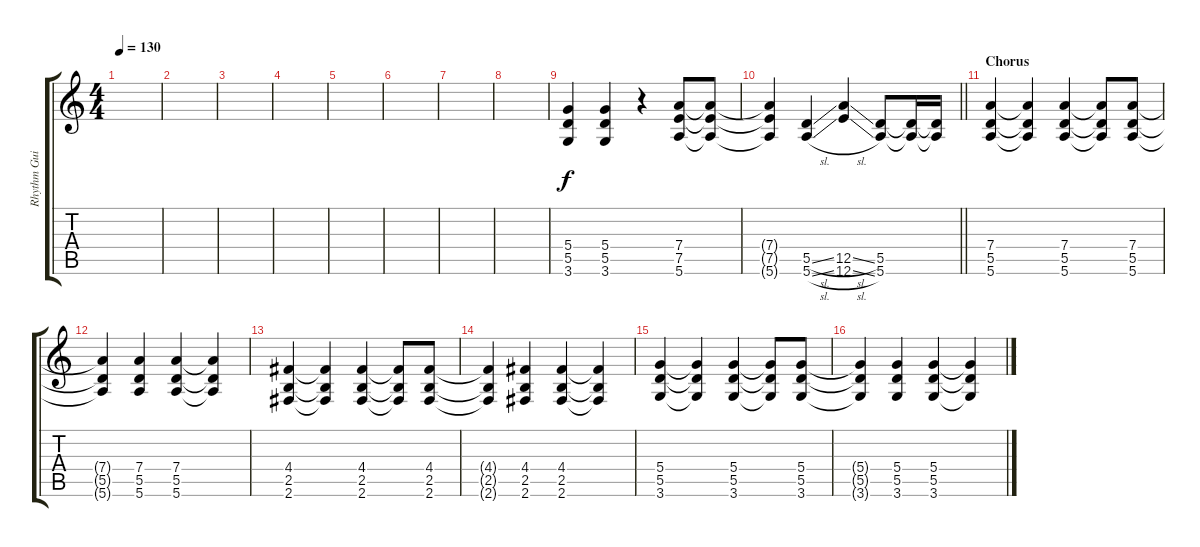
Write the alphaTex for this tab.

\track ("Rhythm Guitar" "Rhythm Gui") {instrument distortionguitar}
\staff {score tabs}
\tuning (E4 B3 G3 D3 A2 E2) {hide}
\ts (4 4)
\tempo 130
\clef g2
\ks c
|
|
|
|
|
|
|
|
(5.4 5.5 3.6).4 (5.4 5.5 3.6).4 r.4 (7.4 7.5 5.6).8 (7.4{t} 7.5{t} 5.6{t}).8 |
\barLineRight lightlight
(7.4{t} 7.5{t} 5.6{t}).4 (5.5{sl} 5.6{sl}).4 (12.5{sl} 12.6{sl}).4 (5.5 5.6).8 (5.5{t} 5.6{t}).16 (5.5{t} 5.6{t}).16 |
\section ("" "Chorus")
(7.4 5.5 5.6).4 (7.4{t} 5.5{t} 5.6{t}).4 (7.4 5.5 5.6).4 (7.4{t} 5.5{t} 5.6{t}).8 (7.4 5.5 5.6).8 |
(7.4{t} 5.5{t} 5.6{t}).4 (7.4 5.5 5.6).4 (7.4 5.5 5.6).4 (7.4{t} 5.5{t} 5.6{t}).4 |
(4.4 2.5 2.6).4 (4.4{t} 2.5{t} 2.6{t}).4 (4.4 2.5 2.6).4 (4.4{t} 2.5{t} 2.6{t}).8 (4.4 2.5 2.6).8 |
(4.4{t} 2.5{t} 2.6{t}).4 (4.4 2.5 2.6).4 (4.4 2.5 2.6).4 (4.4{t} 2.5{t} 2.6{t}).4 |
(5.4 5.5 3.6).4 (5.4{t} 5.5{t} 3.6{t}).4 (5.4 5.5 3.6).4 (5.4{t} 5.5{t} 3.6{t}).8 (5.4 5.5 3.6).8 |
(5.4{t} 5.5{t} 3.6{t}).4 (5.4 5.5 3.6).4 (5.4 5.5 3.6).4 (5.4{t} 5.5{t} 3.6{t}).4
